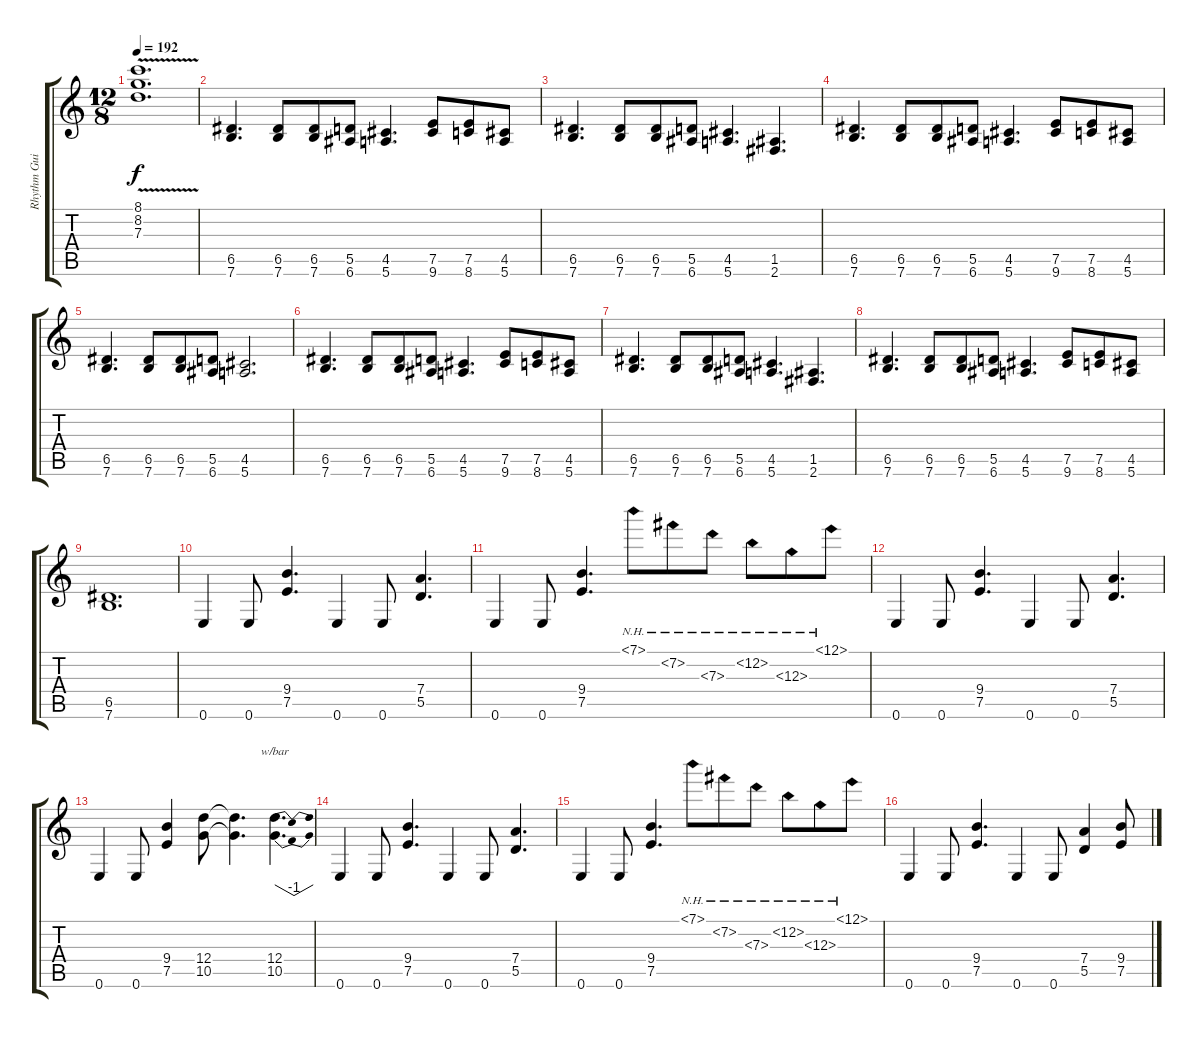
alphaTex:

\track ("Rhythm Guitar" "Rhythm Gui") {instrument distortionguitar}
\staff {score tabs}
\tuning (E4 B3 G3 D3 A2 E2) {hide}
\ts (12 8)
\tempo 192
\clef g2
\ks c
(8.1{v} 8.2{v} 7.3{v}).1{d dy f} |
(6.5 7.6).4{d} (6.5 7.6).8 (6.5 7.6).8 (5.5 6.6).8 (4.5 5.6).4{d} (7.5 9.6).8 (7.5 8.6).8 (4.5 5.6).8 |
(6.5 7.6).4{d} (6.5 7.6).8 (6.5 7.6).8 (5.5 6.6).8 (4.5 5.6).4{d} (1.5 2.6).4{d} |
(6.5 7.6).4{d} (6.5 7.6).8 (6.5 7.6).8 (5.5 6.6).8 (4.5 5.6).4{d} (7.5 9.6).8 (7.5 8.6).8 (4.5 5.6).8 |
(6.5 7.6).4{d} (6.5 7.6).8 (6.5 7.6).8 (5.5 6.6).8 (4.5 5.6).2{d} |
(6.5 7.6).4{d} (6.5 7.6).8 (6.5 7.6).8 (5.5 6.6).8 (4.5 5.6).4{d} (7.5 9.6).8 (7.5 8.6).8 (4.5 5.6).8 |
(6.5 7.6).4{d} (6.5 7.6).8 (6.5 7.6).8 (5.5 6.6).8 (4.5 5.6).4{d} (1.5 2.6).4{d} |
(6.5 7.6).4{d} (6.5 7.6).8 (6.5 7.6).8 (5.5 6.6).8 (4.5 5.6).4{d} (7.5 9.6).8 (7.5 8.6).8 (4.5 5.6).8 |
(6.5 7.6).1{d} |
0.6.4 0.6.8 (9.4 7.5).4{d} 0.6.4 0.6.8 (7.4 5.5).4{d} |
0.6.4 0.6.8 (9.4 7.5).4{d} 7.1{nh}.8 7.2{nh}.8 7.3{nh}.8 12.2{nh}.8 12.3{nh}.8 12.1{nh}.8 |
0.6.4 0.6.8 (9.4 7.5).4{d} 0.6.4 0.6.8 (7.4 5.5).4{d} |
0.6.4 0.6.8 (9.4 7.5).4 (12.4 10.5).8 (12.4{t} 10.5{t}).4{d} (12.4 10.5).4{d tbe (dip default 0 0 30 -4 60 0)} |
0.6.4 0.6.8 (9.4 7.5).4{d} 0.6.4 0.6.8 (7.4 5.5).4{d} |
0.6.4 0.6.8 (9.4 7.5).4{d} 7.1{nh}.8 7.2{nh}.8 7.3{nh}.8 12.2{nh}.8 12.3{nh}.8 12.1{nh}.8 |
0.6.4 0.6.8 (9.4 7.5).4{d} 0.6.4 0.6.8 (7.4 5.5).4 (9.4 7.5).8
